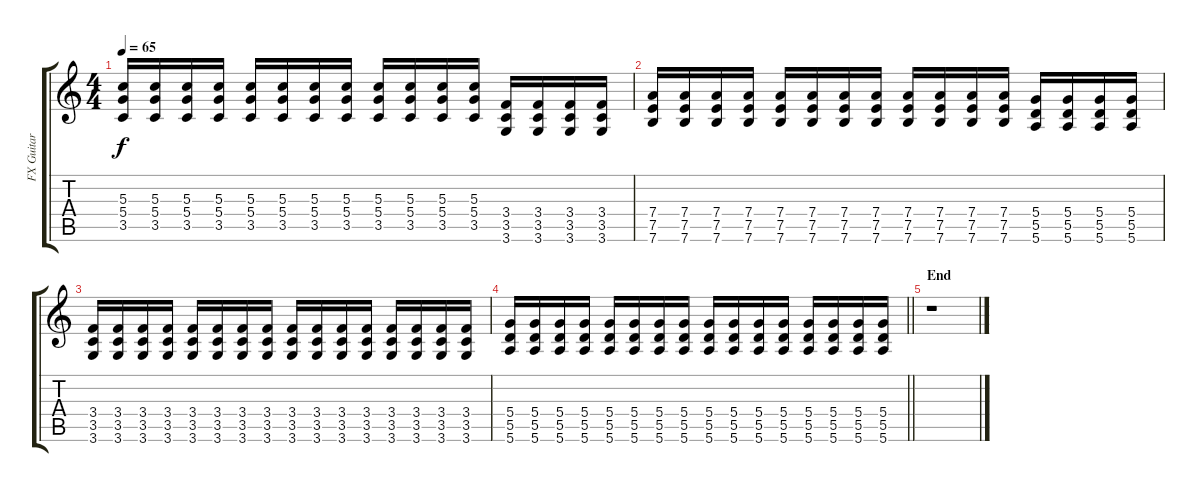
\track ("FX Guitar" "FX Guitar") {instrument overdrivenguitar}
\staff {score tabs}
\tuning (E4 B3 G3 D3 A2 E2) {hide}
\ts (4 4)
\tempo 65
\clef g2
\ks c
(5.3 5.4 3.5).16{dy f} (5.3 5.4 3.5).16 (5.3 5.4 3.5).16 (5.3 5.4 3.5).16 (5.3 5.4 3.5).16 (5.3 5.4 3.5).16 (5.3 5.4 3.5).16 (5.3 5.4 3.5).16 (5.3 5.4 3.5).16 (5.3 5.4 3.5).16 (5.3 5.4 3.5).16 (5.3 5.4 3.5).16 (3.4 3.5 3.6).16 (3.4 3.5 3.6).16 (3.4 3.5 3.6).16 (3.4 3.5 3.6).16 |
(7.4 7.5 7.6).16 (7.4 7.5 7.6).16 (7.4 7.5 7.6).16 (7.4 7.5 7.6).16 (7.4 7.5 7.6).16 (7.4 7.5 7.6).16 (7.4 7.5 7.6).16 (7.4 7.5 7.6).16 (7.4 7.5 7.6).16 (7.4 7.5 7.6).16 (7.4 7.5 7.6).16 (7.4 7.5 7.6).16 (5.4 5.5 5.6).16 (5.4 5.5 5.6).16 (5.4 5.5 5.6).16 (5.4 5.5 5.6).16 |
(3.4 3.5 3.6).16 (3.4 3.5 3.6).16 (3.4 3.5 3.6).16 (3.4 3.5 3.6).16 (3.4 3.5 3.6).16 (3.4 3.5 3.6).16 (3.4 3.5 3.6).16 (3.4 3.5 3.6).16 (3.4 3.5 3.6).16 (3.4 3.5 3.6).16 (3.4 3.5 3.6).16 (3.4 3.5 3.6).16 (3.4 3.5 3.6).16 (3.4 3.5 3.6).16 (3.4 3.5 3.6).16 (3.4 3.5 3.6).16 |
\barLineRight lightlight
(5.4 5.5 5.6).16 (5.4 5.5 5.6).16 (5.4 5.5 5.6).16 (5.4 5.5 5.6).16 (5.4 5.5 5.6).16 (5.4 5.5 5.6).16 (5.4 5.5 5.6).16 (5.4 5.5 5.6).16 (5.4 5.5 5.6).16 (5.4 5.5 5.6).16 (5.4 5.5 5.6).16 (5.4 5.5 5.6).16 (5.4 5.5 5.6).16 (5.4 5.5 5.6).16 (5.4 5.5 5.6).16 (5.4 5.5 5.6).16 |
\section ("" "End")
r.1
